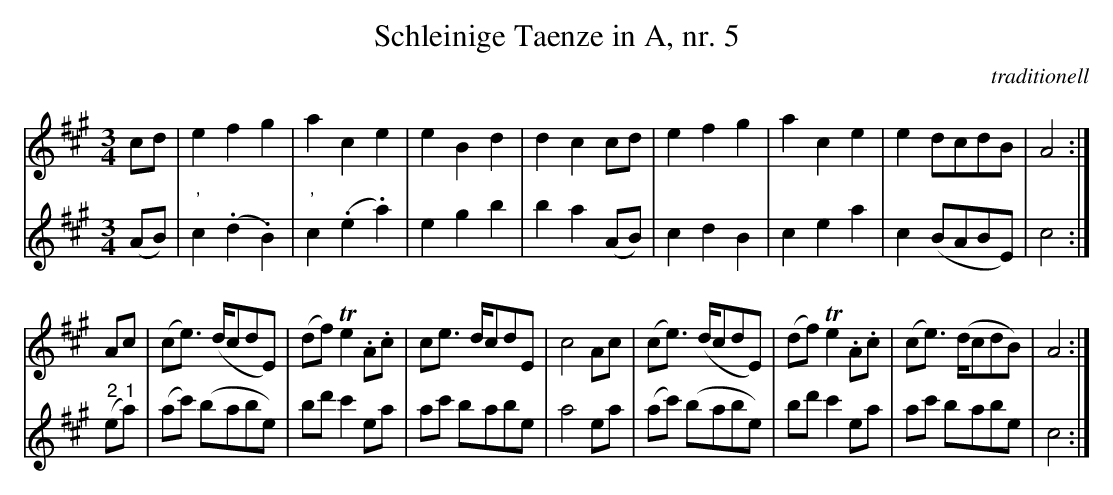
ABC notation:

X:1
T:Schleinige Taenze in A, nr. 5
C:traditionell
M:3/4
L:1/8
K:A
V:1
cd |\
e2f2g2 | a2c2e2 | e2B2d2 | d2c2cd |\
e2f2g2 | a2c2e2 | e2dcdB | A4 :|
Ac |\
(ce>) (dcdE) | (df)Te2.A.c | ce> dcdE | c4 Ac |\
(ce>) (dcdE) | (df)Te2.A.c | (ce>) (dcdB) | A4 :|
V:2
(AB) |\
"'"c2(.d2.B2) | "'"c2(.e2.a2) | e2g2b2 | b2a2 (AB) |\
c2d2B2 | c2e2a2 | c2(BABE) | c4 :|
("2"e"1"a) |\
(ac') (babe) | bd'c'2ea | ac' babe | a4ea |\
(ac') (babe) | bd'c'2ea | ac' babe | c4 :|
